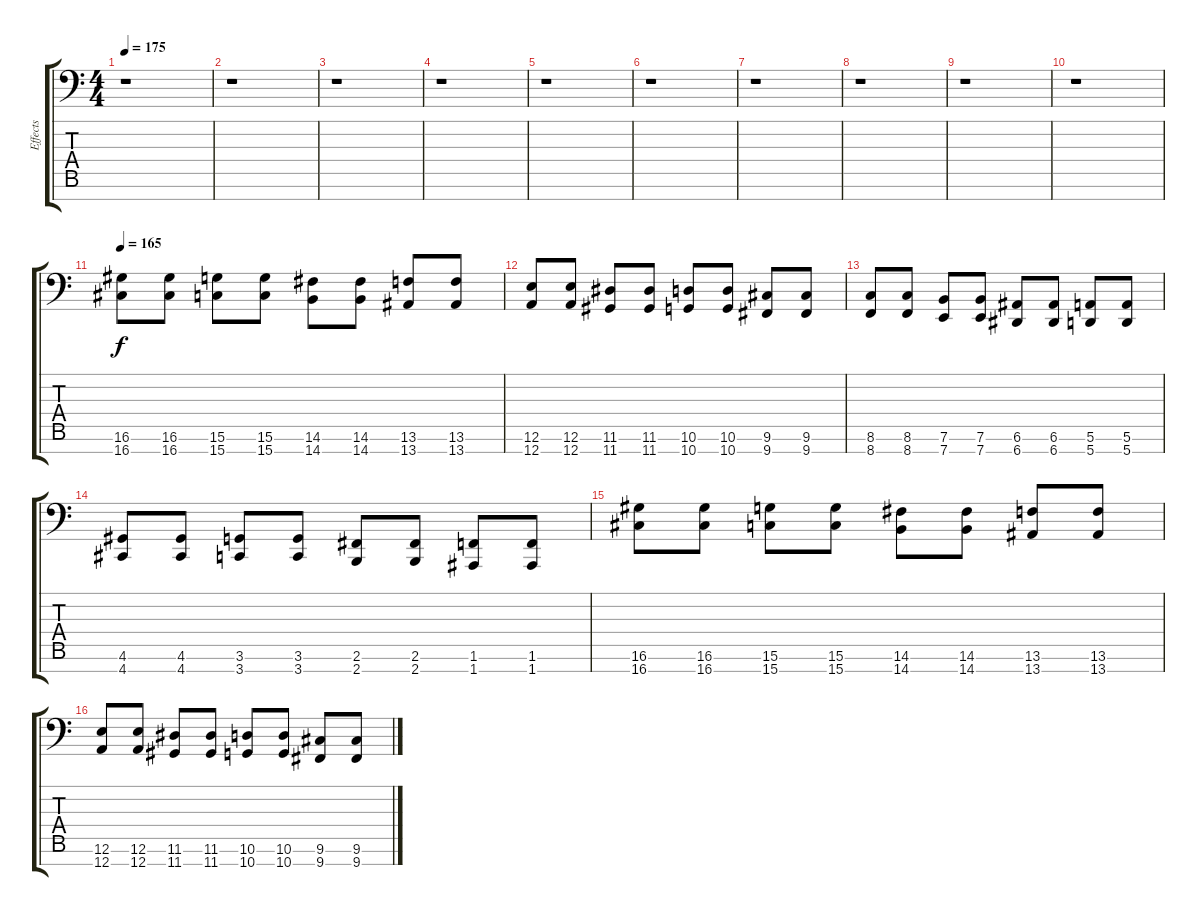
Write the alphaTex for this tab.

\track ("Effects" "Effects") {instrument guitarfretnoise}
\staff {score tabs}
\tuning (E4 B3 G3 D3 A2 E2 A1) {hide}
\ts (4 4)
\tempo 175
\clef f4
\ks c
r.1{dy f} |
r.1 |
r.1 |
r.1 |
r.1 |
r.1 |
r.1 |
r.1 |
r.1 |
r.1 |
\tempo 165
(16.6 16.7).8 (16.6 16.7).8 (15.6 15.7).8 (15.6 15.7).8 (14.6 14.7).8 (14.6 14.7).8 (13.6 13.7).8 (13.6 13.7).8 |
(12.6 12.7).8 (12.6 12.7).8 (11.6 11.7).8 (11.6 11.7).8 (10.6 10.7).8 (10.6 10.7).8 (9.6 9.7).8 (9.6 9.7).8 |
(8.6 8.7).8 (8.6 8.7).8 (7.6 7.7).8 (7.6 7.7).8 (6.6 6.7).8 (6.6 6.7).8 (5.6 5.7).8 (5.6 5.7).8 |
(4.6 4.7).8 (4.6 4.7).8 (3.6 3.7).8 (3.6 3.7).8 (2.6 2.7).8 (2.6 2.7).8 (1.6 1.7).8 (1.6 1.7).8 |
(16.6 16.7).8 (16.6 16.7).8 (15.6 15.7).8 (15.6 15.7).8 (14.6 14.7).8 (14.6 14.7).8 (13.6 13.7).8 (13.6 13.7).8 |
(12.6 12.7).8 (12.6 12.7).8 (11.6 11.7).8 (11.6 11.7).8 (10.6 10.7).8 (10.6 10.7).8 (9.6 9.7).8 (9.6 9.7).8
